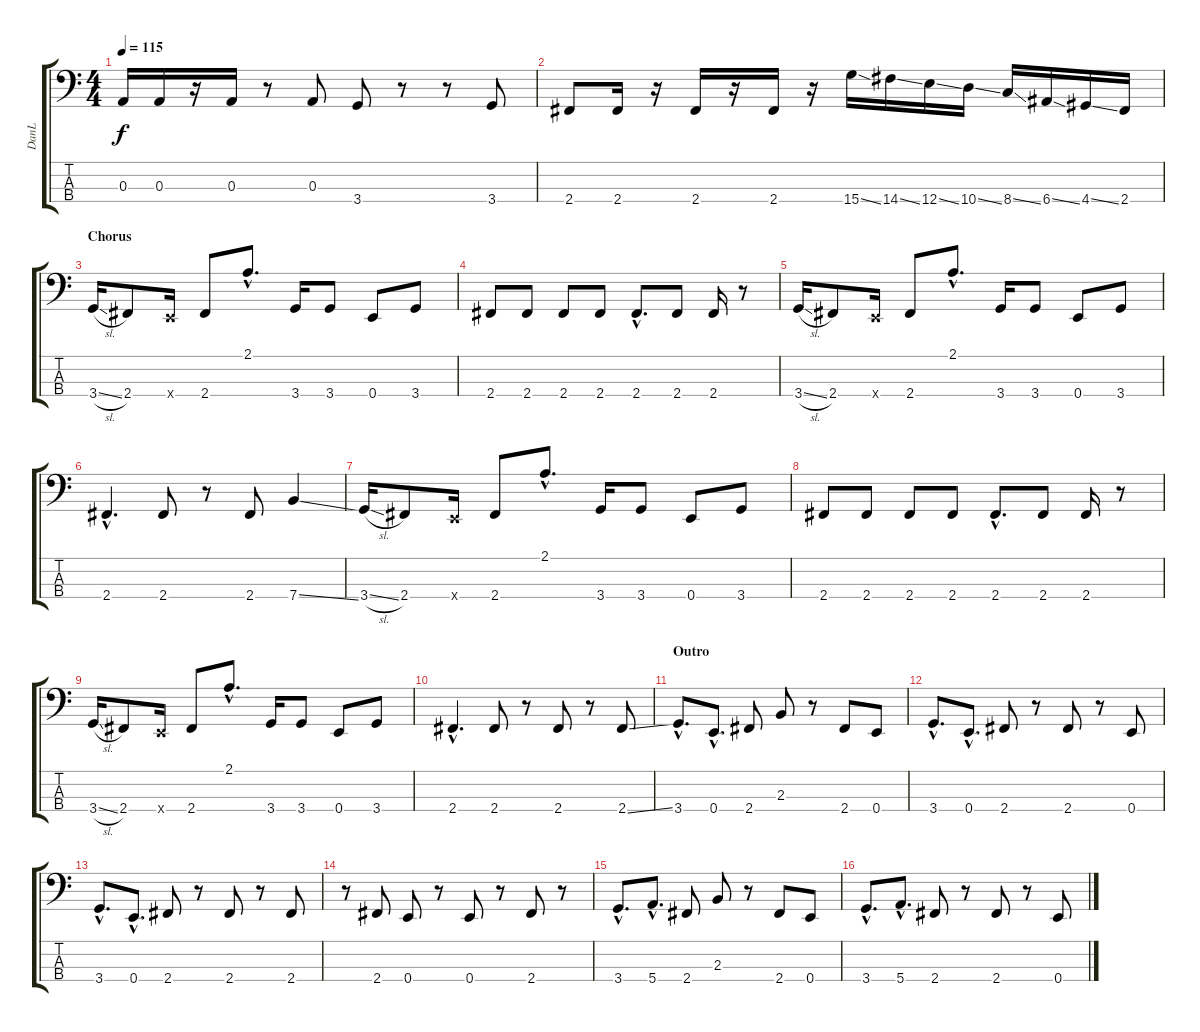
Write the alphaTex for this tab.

\track ("DanL" "DanL") {instrument electricbassfinger}
\staff {score tabs}
\tuning (G2 D2 A1 E1) {hide}
\ts (4 4)
\tempo 115
\clef f4
\ks c
0.3.16{dy f} 0.3.16 r.16 0.3.16 r.8 0.3.8 3.4.8 r.8 r.8 3.4.8 |
2.4.8 2.4.16 r.16 2.4.16 r.16 2.4.16 r.16 15.4{ss}.16 14.4{ss}.16 12.4{ss}.16 10.4{ss}.16 8.4{ss}.16 6.4{ss}.16 4.4{ss}.16 2.4.16 |
\section ("" "Chorus")
3.4{sl}.16 2.4.8 0.4{x}.16 2.4.8 2.1{hac}.8{d} 3.4.16 3.4.8 0.4.8 3.4.8 |
2.4.8 2.4.8 2.4.8 2.4.8 2.4{hac}.8{d} 2.4.8 2.4.16 r.8 |
3.4{sl}.16 2.4.8 0.4{x}.16 2.4.8 2.1{hac}.8{d} 3.4.16 3.4.8 0.4.8 3.4.8 |
2.4{hac}.4{d} 2.4.8 r.8 2.4.8 7.4{ss}.4 |
3.4{sl}.16 2.4.8 0.4{x}.16 2.4.8 2.1{hac}.8{d} 3.4.16 3.4.8 0.4.8 3.4.8 |
2.4.8 2.4.8 2.4.8 2.4.8 2.4{hac}.8{d} 2.4.8 2.4.16 r.8 |
3.4{sl}.16 2.4.8 0.4{x}.16 2.4.8 2.1{hac}.8{d} 3.4.16 3.4.8 0.4.8 3.4.8 |
2.4{hac}.4{d} 2.4.8 r.8 2.4.8 r.8 2.4{ss}.8 |
\section ("" "Outro")
3.4{hac}.8{d} 0.4{hac}.8{d} 2.4.8 2.3.8 r.8 2.4.8 0.4.8 |
3.4{hac}.8{d} 0.4{hac}.8{d} 2.4.8 r.8 2.4.8 r.8 0.4.8 |
3.4{hac}.8{d} 0.4{hac}.8{d} 2.4.8 r.8 2.4.8 r.8 2.4.8 |
r.8 2.4.8 0.4.8 r.8 0.4.8 r.8 2.4.8 r.8 |
3.4{hac}.8{d} 5.4{hac}.8{d} 2.4.8 2.3.8 r.8 2.4.8 0.4.8 |
3.4{hac}.8{d} 5.4{hac}.8{d} 2.4.8 r.8 2.4.8 r.8 0.4.8
